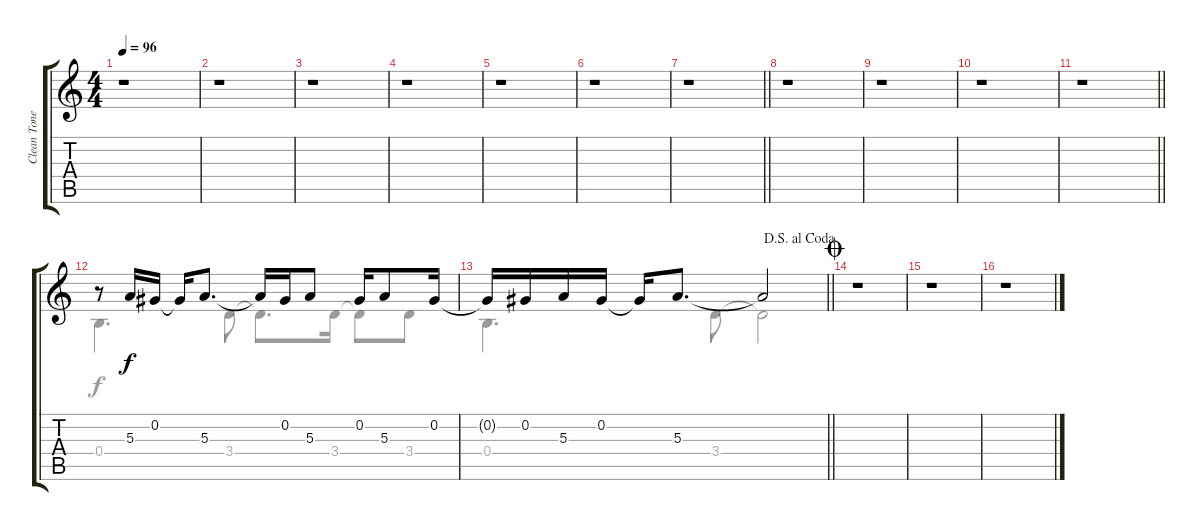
\track ("Clean Tone" "Clean Tone") {instrument electricguitarclean}
\staff {score tabs}
\tuning (Db4 Ab3 E3 B2 Gb2 B1) {hide}
\voice
\ts (4 4)
\tempo 96
\clef g2
\ks c
r.1{dy f} |
r.1 |
r.1 |
r.1 |
r.1 |
r.1 |
\barLineRight lightlight
r.1 |
r.1 |
r.1 |
r.1 |
\barLineRight lightlight
r.1 |
r.8 5.3.16 0.2.16 0.2{t}.16 5.3.8{d} 5.3{t}.16 0.2.16 5.3.8 0.2.16 5.3.8 0.2.16 |
\jump dalsegnoalcoda
\barLineRight lightlight
0.2{t}.16 0.2.16 5.3.16 0.2.16 0.2{t}.16 5.3.8{d} 5.3{t}.2 |
\jump coda
r.1 |
r.1 |
r.1
\voice
\clef g2
\ottava regular
\simile none
\ks c
|
|
|
|
|
|
\barLineRight lightlight
|
|
|
|
\barLineRight lightlight
|
0.4.4{d} 3.4.8 3.4{t}.8{d} 3.4.16 3.4{t}.8 3.4.8 |
\barLineRight lightlight
0.4.4{d} 3.4.8 3.4{t}.2 |
|
|
